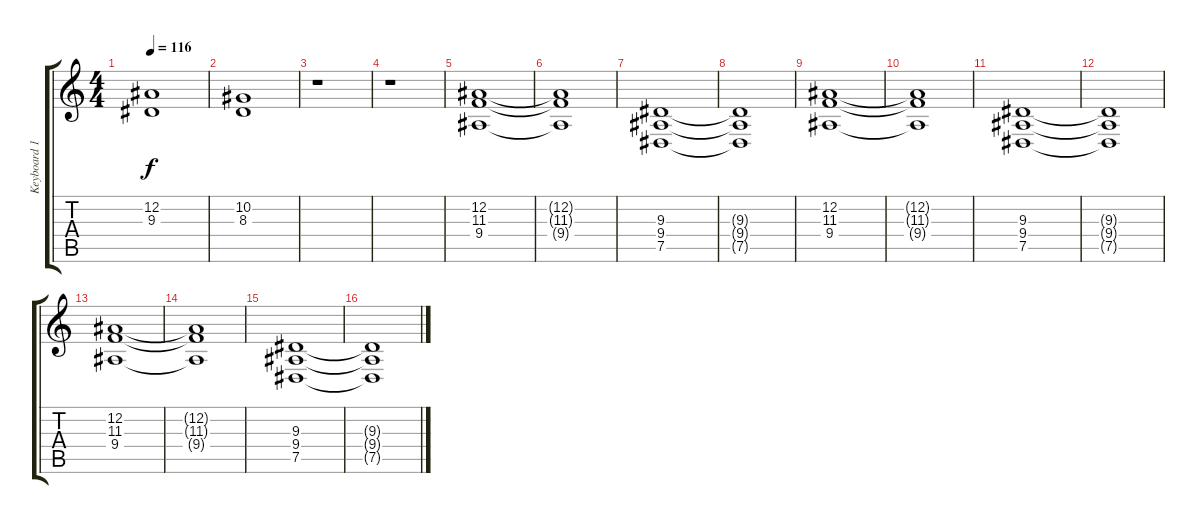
\track ("Keyboard 1" "Keyboard 1") {instrument stringensemble1}
\staff {score tabs}
\tuning (Eb4 Bb3 Gb3 Db3 Ab2 Eb2) {hide}
\ts (4 4)
\tempo 116
\clef g2
\ks c
(12.2 9.3).1{dy f} |
(10.2 8.3).1 |
r.1 |
r.1 |
(12.2 11.3 9.4).1 |
(12.2{t} 11.3{t} 9.4{t}).1 |
(9.3 9.4 7.5).1 |
(9.3{t} 9.4{t} 7.5{t}).1 |
(12.2 11.3 9.4).1 |
(12.2{t} 11.3{t} 9.4{t}).1 |
(9.3 9.4 7.5).1 |
(9.3{t} 9.4{t} 7.5{t}).1 |
(12.2 11.3 9.4).1 |
(12.2{t} 11.3{t} 9.4{t}).1 |
(9.3 9.4 7.5).1 |
(9.3{t} 9.4{t} 7.5{t}).1
